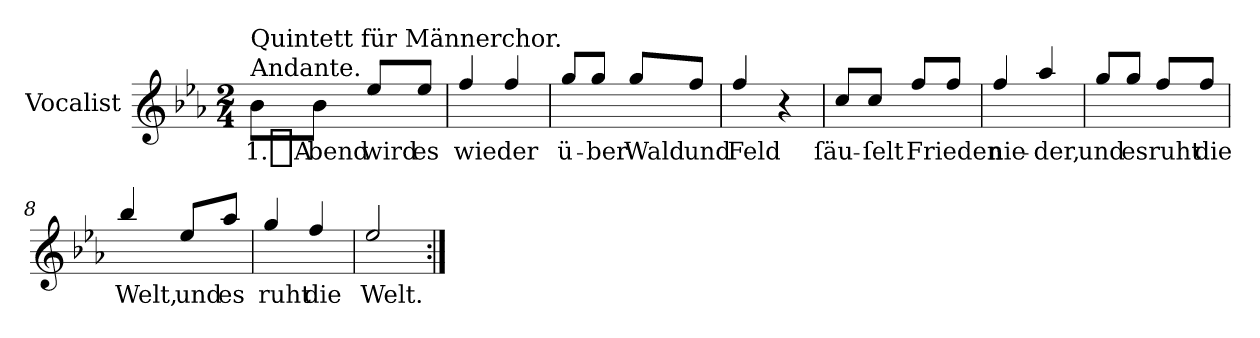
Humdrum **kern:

**kern	**text
*part1	*part1
*staff1	*staff1
*I"Vocalist	*
*k[b-e-a-]	*
*E-:	*
*M2/4	*
=1	=1
!LO:TX:a:t=Andante.	!
!LO:TX:a:t=Quintett für Männerchor.	!
8b-L	1._A-
8b-J	-bend
8ee-/L	wird
8ee-/J	es
=2	=2
4ff/	wieder
4ff/	.
=3	=3
8gg/L	ü-
8gg/J	-ber
8gg/L	Wald
8ff/J	und
=4	=4
4ff/	Feld
4r	.
=5	=5
8cc/L	ſäu-
8cc/J	-ſelt
8ff/L	Frieden
8ff/J	.
=6	=6
4ff/	nie-
4aa-/	-der,
=7	=7
8gg/L	und
8gg/J	es
8ff/L	ruht
8ff/J	die
=8	=8
4bb-/	Welt,
8ee-/L	und
8aa-/J	es
=9	=9
4gg/	ruht
4ff/	die
=10	=10
2ee-/	Welt.
=:|!	=:|!
*-	*-
